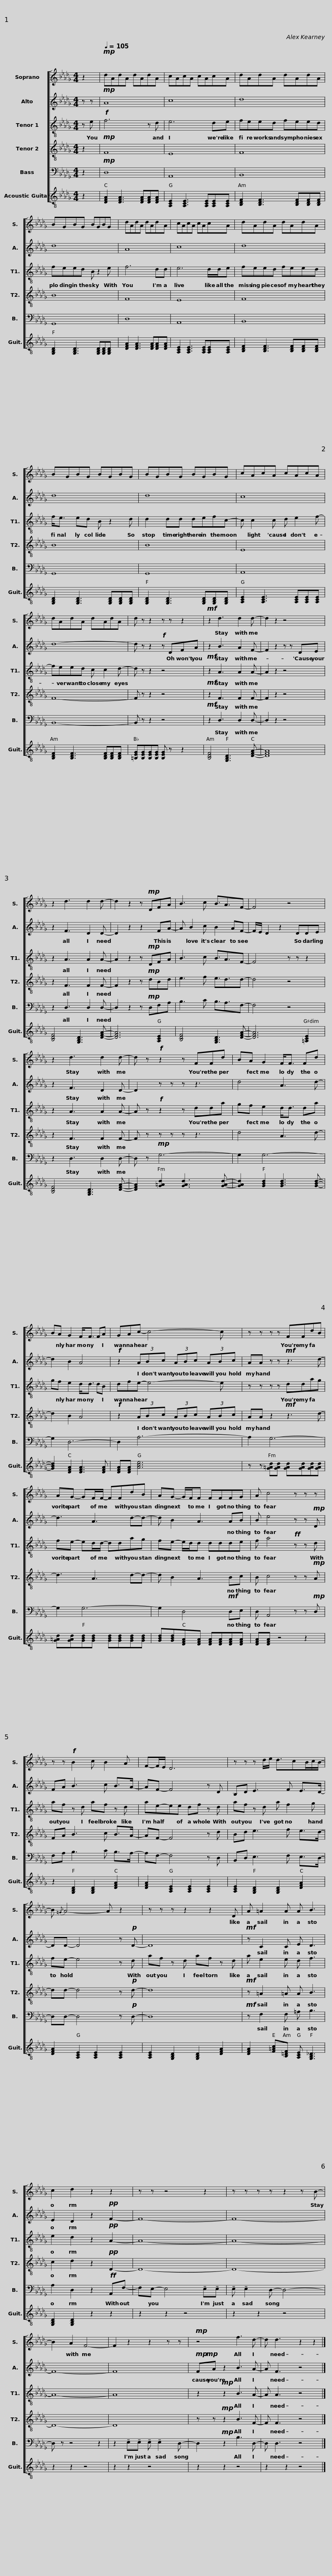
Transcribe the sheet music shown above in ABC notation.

X:1
%%score [ 1 2 3 4 5 6 ]
L:1/8
M:4/4
I:linebreak $
K:Db
V:1 treble
V:2 treble
V:3 treble-8
V:4 treble-8
V:5 bass
V:6 treble-8
V:1
 z2 |[Q:1/4=105]!mp! dAdA dAdA | cAcA cAcA | dAdA dAdA |$ BGBG BGBG | %5
 dAdA dAdA | cAcA cAcA |$ dAdA dAdA | BGBG BGBG | BGBG BGBG |$ %10
 cAcA cAcA | dAdA dAdA | d z z2 z z z2 |$!mf! z2 d3 d2 d- | d2 z2 z4 | %15
 z2 d3 d2 d- | d2 z2 z!mp! DFA | B3 c B3/2A3/2F- |$ F4 z4 | z2 d3 d2 d- | %20
 d z!f! z2 z FFd | BA G2 F<F Fd |$ BA G2 F<F FA | GAc- c4- c |$ z z z z FFdB | %25
 AG- GF/F/- FFdB | AG- G/F/F FFFG |$ A c4 z z z | z z!f! B2 c B2 A | F-F/E/ D6 |$ %30
 z z z d/e/ d3/2cB/c/B/- | B{/=G} A4- A z2 | z z z z2 z2 D |$ A =A2 A A B3 | c2 d2 z2 z2 | %35
 z z z4 z2 | z z z z z2 z B- | B2 A2 F4- |$ F2 z2 z2 z z |!mp! z4 f3 d- | %40
 d d3 z2 z2 |] %41
V:2
 z z |!mp! A8 | c8 | d8 |$ d8 | %5
 A8 | c8 |$ d8 | d8 | d8 |$ %10
 c8 | d8- | d z z2!f! z DFA |$ z2 B3 A2 F- | F2 z2 z z DE | %15
 z2 F3 D2 D- | D2 z2 z2 FA- | A B2 c B2 AF- |$ F/E/ D2 z2 DDE | z2 F3 D2 D- | %20
 D2 z z z z3 | d4 A3 d- |$ d2 B2 A4 |!f! z2 (3ABc (3ABc (3ABc |$ AA z z!mf! z3 d- | %25
 d3 A3 d-d- | d B2 A3 AB |$ B e4 z z!mp! D | FA B3 c B>A- | AF- F4 z D |$ %30
 B,D E3 F E>D- | DD- D4 z!p! D- | D8 |$!mf! z C2 C E D3 | E2 D2 z2!pp! F2- | %35
 F8- | F8- | F8- |$ F8 |!mp!!mp! FA z2 B3 A- | %40
 A F3 z4 |] %41
V:3
 z e |!f! f6 z d | e6 de | feed feed |$ feed B z2 e | %5
 f6 dd | e6 d/d/e |$ feed feed | f<e ed B z2 d | d2 dd defc- |$ %10
 c c2 c d e2 f- | feed c c2 d- | d z z2 z4 |$!mf! z2 A3 A2 A- | A2 z2 z4 | %15
 z2 A3 A2 A- | A2 z2 z!mp! DFA | B3 c B3/2A3/2F- |$ F4 z z z2 | z2 A3 A2 A- | %20
 A z!f! z2 z dda | gf e2 d<d da |$ gf e2 d<d dB | dfe- e4- e |$ z z z z ddag | %25
 fe- ed/d/- ddag | fe- e/d/d ddde |$ f a4!ff! z z d | af z d af z d | ae-ee df z d |$ %30
 af z d a f2 g | fe- e4 z d | af z d af z d |$ a e2 e d f3 | e2 d2 z2!pp! A2- | %35
 A8- | A8- | A8- |$ A8 | z2!mp! z2 B3 A- | %40
 A A3 z4 |] %41
V:4
 z2 |!mp! F8 | E8 | F8 |$ B8 | %5
 F8 | E8 |$ F8 | B8 | B8 |$ %10
 E8 | F8- | F z z2 z4 |$!mf! z2 F3 F2 F- | F2 z2 z4 | %15
 z2 F3 F2 F- | F2 z2 z!mp! dBd | e3 f e3/2d3/2d- |$ d4 z4 | z2 F3 F2 F- | %20
 F z z z z z3 | d4 A3 d- |$ d2 B2 A4 |!f! z2 (3ABc (3ABc (3ABc |$ AA z2!mf! z3 d- | %25
 d3 A3 d-d- | d B2 A3 Bc |$ B c4 z z!mp! A | FA B3 c B>A- | AF- F4 z d |$ %30
 Bd e3 f e>d- | dd- d4 z!p! d- | d8 |$!mf! z =A2 =A A B3 | c2 d2 z2!pp! D2- | %35
 D8- | D8- | D8- |$ D8 | z z!mp! z2 B3 F- | %40
 F F3 z4 |] %41
V:5
 z2 |!mp! D,8 | A,,8 | B,,8 |$ G,,8 | %5
 D,8 | A,,8 |$ B,,8 | G,,8 | G,,8 |$ %10
 A,,8 | B,,8- | B,, z z2 z4 |$!mf! z2 D,3 D,2 D,- | D,2 z2 z4 | %15
 z2 D,3 D,2 D,- | D,2 z2 z!mp! D,F,A, | B,3 C B,3/2A,3/2F,- |$ F,4 z4 | z2 D,3 D,2 D,- | %20
 D, z!mp! G,6- | G,2 G,6- |$ G,2 D,6- | D,2 A,6- |$ A,2 G,6- | %25
 G,2 G,6- | G,2 D,4!mf! D,E, |$ D, A,,4 z z!mp! D, | F,A, B,3 C B,>A,- | A,F,- F,4 z D, |$ %30
 B,,D, E,3 F, E,>D,- | D,D,- D,4 z!p! D,- | D,8 |$!mf! z F,2 F, =A, B,3 | A,2 D,2 z2!ff! A,,F,- | %35
 F,E,- E,4 !tenuto!E,!tenuto!E, | !tenuto!E, !tenuto!E,2 D,- D,4- | D, z z4 z2 |$ z2 !tenuto!E,!tenuto!E, !tenuto!E, !tenuto!E,2 D,- | D,2!mp! z2 B,3 D,- | %40
 D, D,3 z4 |] %41
V:6
 z2 | [DFA]2 [DFA]3 [DFA][DFA][DFA] | [A,CE]2 [A,CE]3 [A,CE][A,CE][A,CE] | [B,DF]2 [B,DF]3 [B,DF][B,DF][B,DF] |$ [G,B,D]2 [G,B,D]3 [G,B,D][G,B,D][G,B,D] | %5
 [DFA]2 [DFA]3 [DFA][DFA][DFA] | [A,CE]2 [A,CE]3 [A,CE][A,CE][A,CE] |$ [B,DF]2 [B,DF]3 [B,DF][B,DF][B,DF] | [G,B,D]2 [G,B,D]3 [G,B,D][G,B,D][G,B,D] | [G,B,D]2 [G,B,D]3 [G,B,D][G,B,D][G,B,D] |$ %10
 [A,CE]2 [A,CE]3 [A,CE][A,CE][A,CE] | [B,DF]2 [B,DF]3 [B,DF][B,DF][B,DF] | [=B,EG][B,EG][B,EG][B,EG] [B,EG] z z2 |$ [B,DF]4 [G,B,D]3 [DFA]- | [DFA]8 | %15
 [B,DF]4 [G,B,D]3 [DFA]- | [DFA]6 [A,CE]2 | [B,DF]4 [G,B,D]3 [DFA]- |$ [DFA]6 [=A,CE]2 | [B,DF]4 [G,B,D]3 [DFA]- | %20
 [DFA]2 [G=Ad]2 [GAd]3 [GAd]- | [GAd]2 [GBd]2 [GBd]3 [GBd]- |$ [GBd]2 [DFA]2 [DFA]3 [DFA] | [DFA][DFA] [Ace]6 |$ z z [G=Ad][GAd] [GAd][GAd][GAd][GAd] | %25
 [G=Ad][GAd][GBd][GBd] [GBd][GBd][GBd][GBd] | [GBd][GBd][DFA][DFA] [DFA][DFA][DFA][DFA] |$ [DFA][DFA] z4 z2 | z2 [G,B,D]2 [G,B,D]2 [DFA]2 | [DFA]2 [A,CE]2 [A,CE]2 [A,CE]2 |$ %30
 [A,CE]2 [G,B,D]2 [G,B,D]2 [DFA]2 | [DFA]2 [A,CE]2 [A,CE]2 [A,CE]2 | [A,CE]2 [G,B,D]2 [G,B,D]2 [DFA]2 |$ [DFA]2 [F=Ac][B,=DF] [A,CE] [G,B,_D]3 | [G,B,D]2 [G,B,D]2 z2 z2 | %35
 z2 z2 z4 | z2 z2 z4 | z2 z2 z4 |$ z2 z2 z4 | z2 z2 z4 | %40
 z2 z2 z4 |] %41
